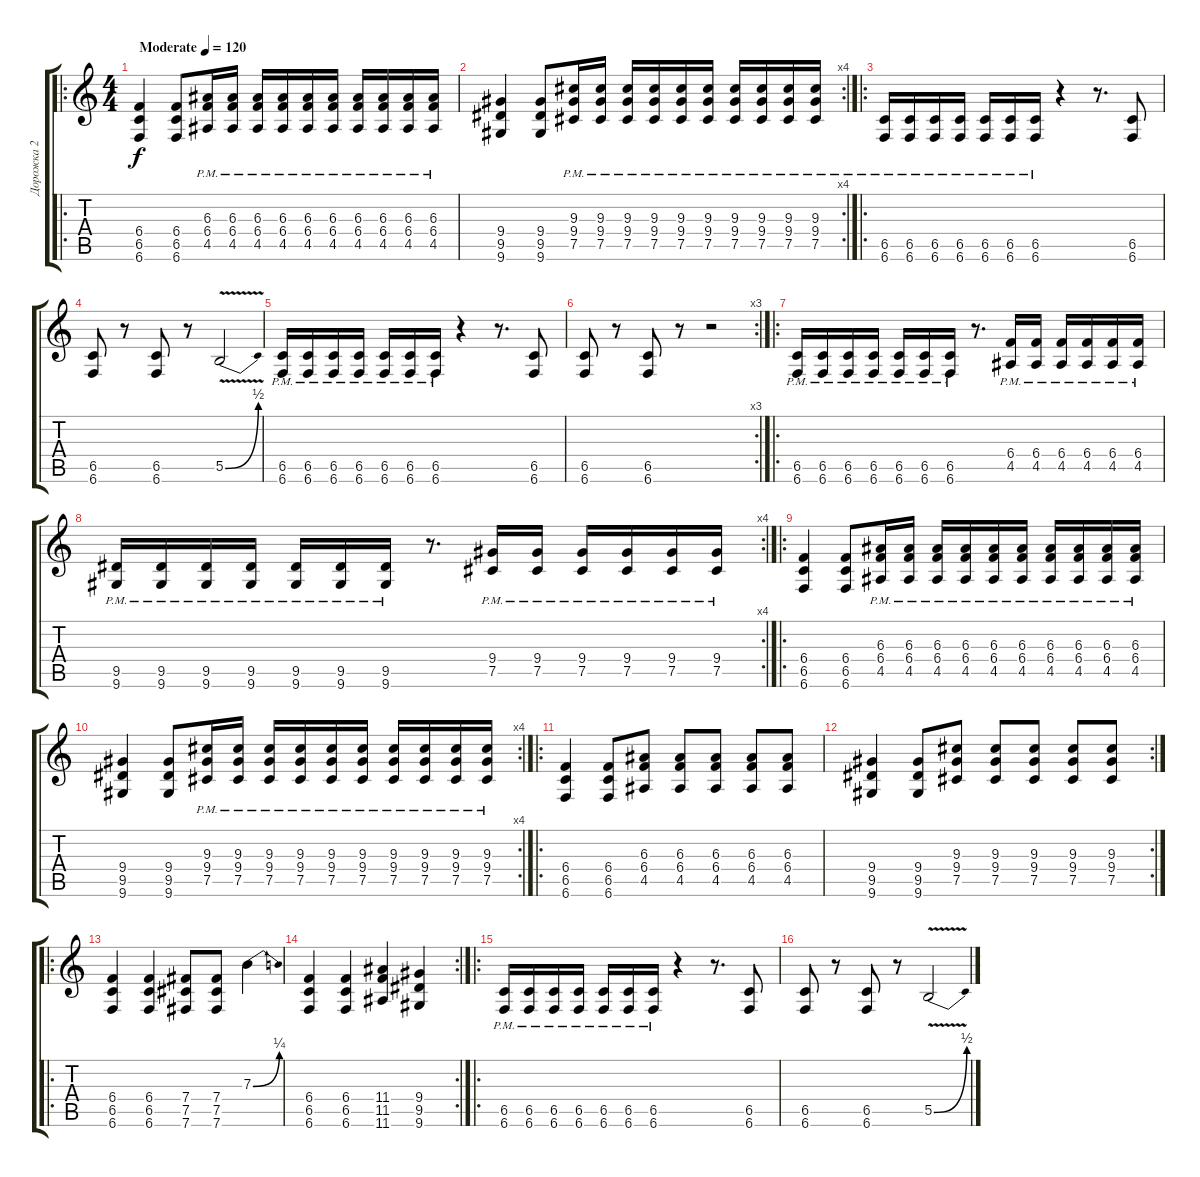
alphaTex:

\track ("Дорожка 2" "Дорожка 2") {instrument distortionguitar}
\staff {score tabs}
\tuning (Db4 Ab3 E3 B2 Gb2 B1) {hide}
\ro
\ts (4 4)
\tempo (120 "Moderate")
\clef g2
\ks c
(6.4 6.5 6.6).4{dy f instrument distortionguitar} (6.4 6.5 6.6).8 (6.3{pm} 6.4{pm} 4.5{pm}).16 (6.3{pm} 6.4{pm} 4.5{pm}).16 (6.3{pm} 6.4{pm} 4.5{pm}).16 (6.3{pm} 6.4{pm} 4.5{pm}).16 (6.3{pm} 6.4{pm} 4.5{pm}).16 (6.3{pm} 6.4{pm} 4.5{pm}).16 (6.3{pm} 6.4{pm} 4.5{pm}).16 (6.3{pm} 6.4{pm} 4.5{pm}).16 (6.3{pm} 6.4{pm} 4.5{pm}).16 (6.3{pm} 6.4{pm} 4.5{pm}).16 |
\rc 4
(9.4 9.5 9.6).4 (9.4 9.5 9.6).8 (9.3{pm} 9.4{pm} 7.5{pm}).16 (9.3{pm} 9.4{pm} 7.5{pm}).16 (9.3{pm} 9.4{pm} 7.5{pm}).16 (9.3{pm} 9.4{pm} 7.5{pm}).16 (9.3{pm} 9.4{pm} 7.5{pm}).16 (9.3{pm} 9.4{pm} 7.5{pm}).16 (9.3{pm} 9.4{pm} 7.5{pm}).16 (9.3{pm} 9.4{pm} 7.5{pm}).16 (9.3{pm} 9.4{pm} 7.5{pm}).16 (9.3{pm} 9.4{pm} 7.5{pm}).16 |
\ro
(6.5{pm} 6.6{pm}).16 (6.5{pm} 6.6{pm}).16 (6.5{pm} 6.6{pm}).16 (6.5{pm} 6.6{pm}).16 (6.5{pm} 6.6{pm}).16 (6.5{pm} 6.6{pm}).16 (6.5{pm} 6.6{pm}).16 r.4 r.8{d} (6.5 6.6).8 |
(6.5 6.6).8 r.8 (6.5 6.6).8 r.8 5.5{be (bend 0 0 60 2) v}.2 |
(6.5{pm} 6.6{pm}).16 (6.5{pm} 6.6{pm}).16 (6.5{pm} 6.6{pm}).16 (6.5{pm} 6.6{pm}).16 (6.5{pm} 6.6{pm}).16 (6.5{pm} 6.6{pm}).16 (6.5{pm} 6.6{pm}).16 r.4 r.8{d} (6.5 6.6).8 |
\rc 3
(6.5 6.6).8 r.8 (6.5 6.6).8 r.8 r.2 |
\ro
(6.5{pm} 6.6{pm}).16 (6.5{pm} 6.6{pm}).16 (6.5{pm} 6.6{pm}).16 (6.5{pm} 6.6{pm}).16 (6.5{pm} 6.6{pm}).16 (6.5{pm} 6.6{pm}).16 (6.5{pm} 6.6{pm}).16 r.8{d} (6.4{pm} 4.5{pm}).16 (6.4{pm} 4.5{pm}).16 (6.4{pm} 4.5{pm}).16 (6.4{pm} 4.5{pm}).16 (6.4{pm} 4.5{pm}).16 (6.4{pm} 4.5{pm}).16 |
\rc 4
(9.5{pm} 9.6{pm}).16 (9.5{pm} 9.6{pm}).16 (9.5{pm} 9.6{pm}).16 (9.5{pm} 9.6{pm}).16 (9.5{pm} 9.6{pm}).16 (9.5{pm} 9.6{pm}).16 (9.5{pm} 9.6{pm}).16 r.8{d} (9.4{pm} 7.5{pm}).16 (9.4{pm} 7.5{pm}).16 (9.4{pm} 7.5{pm}).16 (9.4{pm} 7.5{pm}).16 (9.4{pm} 7.5{pm}).16 (9.4{pm} 7.5{pm}).16 |
\ro
(6.4 6.5 6.6).4 (6.4 6.5 6.6).8 (6.3{pm} 6.4{pm} 4.5{pm}).16 (6.3{pm} 6.4{pm} 4.5{pm}).16 (6.3{pm} 6.4{pm} 4.5{pm}).16 (6.3{pm} 6.4{pm} 4.5{pm}).16 (6.3{pm} 6.4{pm} 4.5{pm}).16 (6.3{pm} 6.4{pm} 4.5{pm}).16 (6.3{pm} 6.4{pm} 4.5{pm}).16 (6.3{pm} 6.4{pm} 4.5{pm}).16 (6.3{pm} 6.4{pm} 4.5{pm}).16 (6.3{pm} 6.4{pm} 4.5{pm}).16 |
\rc 4
(9.4 9.5 9.6).4 (9.4 9.5 9.6).8 (9.3{pm} 9.4{pm} 7.5{pm}).16 (9.3{pm} 9.4{pm} 7.5{pm}).16 (9.3{pm} 9.4{pm} 7.5{pm}).16 (9.3{pm} 9.4{pm} 7.5{pm}).16 (9.3{pm} 9.4{pm} 7.5{pm}).16 (9.3{pm} 9.4{pm} 7.5{pm}).16 (9.3{pm} 9.4{pm} 7.5{pm}).16 (9.3{pm} 9.4{pm} 7.5{pm}).16 (9.3{pm} 9.4{pm} 7.5{pm}).16 (9.3{pm} 9.4{pm} 7.5{pm}).16 |
\ro
(6.4 6.5 6.6).4 (6.4 6.5 6.6).8 (6.3 6.4 4.5).8 (6.3 6.4 4.5).8 (6.3 6.4 4.5).8 (6.3 6.4 4.5).8 (6.3 6.4 4.5).8 |
\rc 2
(9.4 9.5 9.6).4 (9.4 9.5 9.6).8 (9.3 9.4 7.5).8 (9.3 9.4 7.5).8 (9.3 9.4 7.5).8 (9.3 9.4 7.5).8 (9.3 9.4 7.5).8 |
\ro
(6.4 6.5 6.6).4 (6.4 6.5 6.6).4 (7.4 7.5 7.6).8 (7.4 7.5 7.6).8 7.3{be (bend 0 0 60 1)}.4 |
\rc 2
(6.4 6.5 6.6).4 (6.4 6.5 6.6).4 (11.4 11.5 11.6).4 (9.4 9.5 9.6).4 |
\ro
(6.5{pm} 6.6{pm}).16 (6.5{pm} 6.6{pm}).16 (6.5{pm} 6.6{pm}).16 (6.5{pm} 6.6{pm}).16 (6.5{pm} 6.6{pm}).16 (6.5{pm} 6.6{pm}).16 (6.5{pm} 6.6{pm}).16 r.4 r.8{d} (6.5 6.6).8 |
(6.5 6.6).8 r.8 (6.5 6.6).8 r.8 5.5{be (bend 0 0 60 2) v}.2
